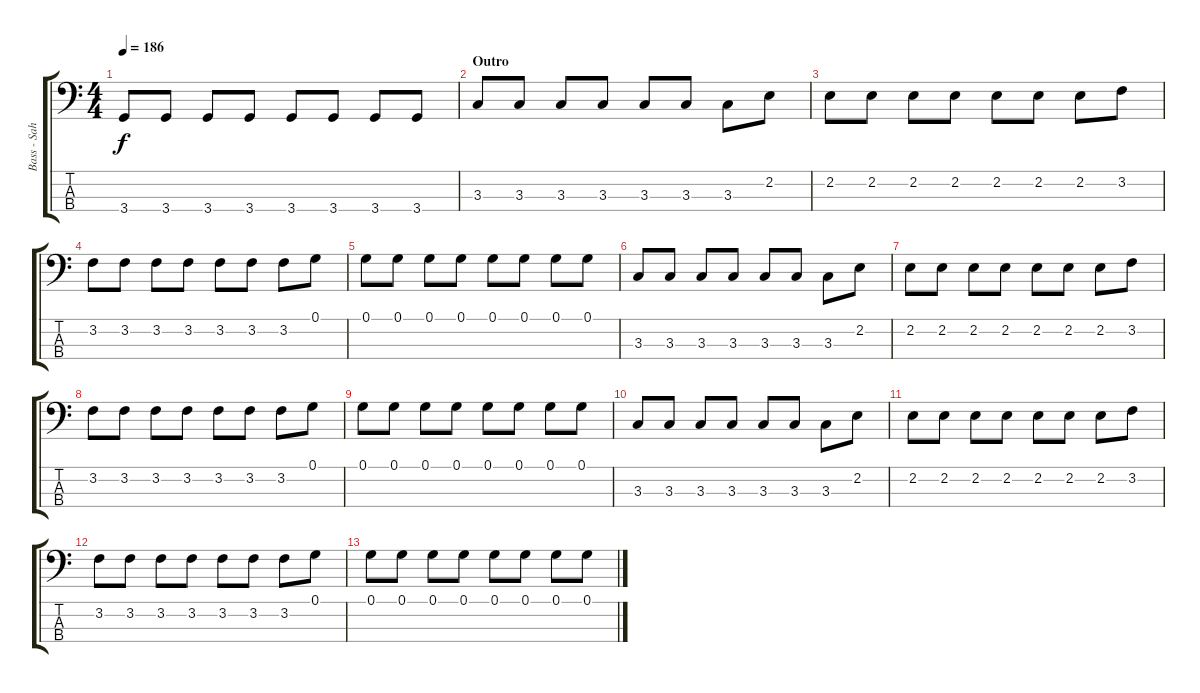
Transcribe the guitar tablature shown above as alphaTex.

\track ("Bass - Sahnie" "Bass - Sah") {instrument electricbasspick}
\staff {score tabs}
\tuning (G2 D2 A1 E1) {hide}
\ts (4 4)
\tempo 186
\clef f4
\ks c
3.4.8{dy f} 3.4.8 3.4.8 3.4.8 3.4.8 3.4.8 3.4.8 3.4.8 |
\section ("" "Outro")
3.3.8 3.3.8 3.3.8 3.3.8 3.3.8 3.3.8 3.3.8 2.2.8 |
2.2.8 2.2.8 2.2.8 2.2.8 2.2.8 2.2.8 2.2.8 3.2.8 |
3.2.8 3.2.8 3.2.8 3.2.8 3.2.8 3.2.8 3.2.8 0.1.8 |
0.1.8 0.1.8 0.1.8 0.1.8 0.1.8 0.1.8 0.1.8 0.1.8 |
3.3.8 3.3.8 3.3.8 3.3.8 3.3.8 3.3.8 3.3.8 2.2.8 |
2.2.8 2.2.8 2.2.8 2.2.8 2.2.8 2.2.8 2.2.8 3.2.8 |
3.2.8 3.2.8 3.2.8 3.2.8 3.2.8 3.2.8 3.2.8 0.1.8 |
0.1.8 0.1.8 0.1.8 0.1.8 0.1.8 0.1.8 0.1.8 0.1.8 |
3.3.8 3.3.8 3.3.8 3.3.8 3.3.8 3.3.8 3.3.8 2.2.8 |
2.2.8 2.2.8 2.2.8 2.2.8 2.2.8 2.2.8 2.2.8 3.2.8 |
3.2.8 3.2.8 3.2.8 3.2.8 3.2.8 3.2.8 3.2.8 0.1.8 |
0.1.8 0.1.8 0.1.8 0.1.8 0.1.8 0.1.8 0.1.8 0.1.8
